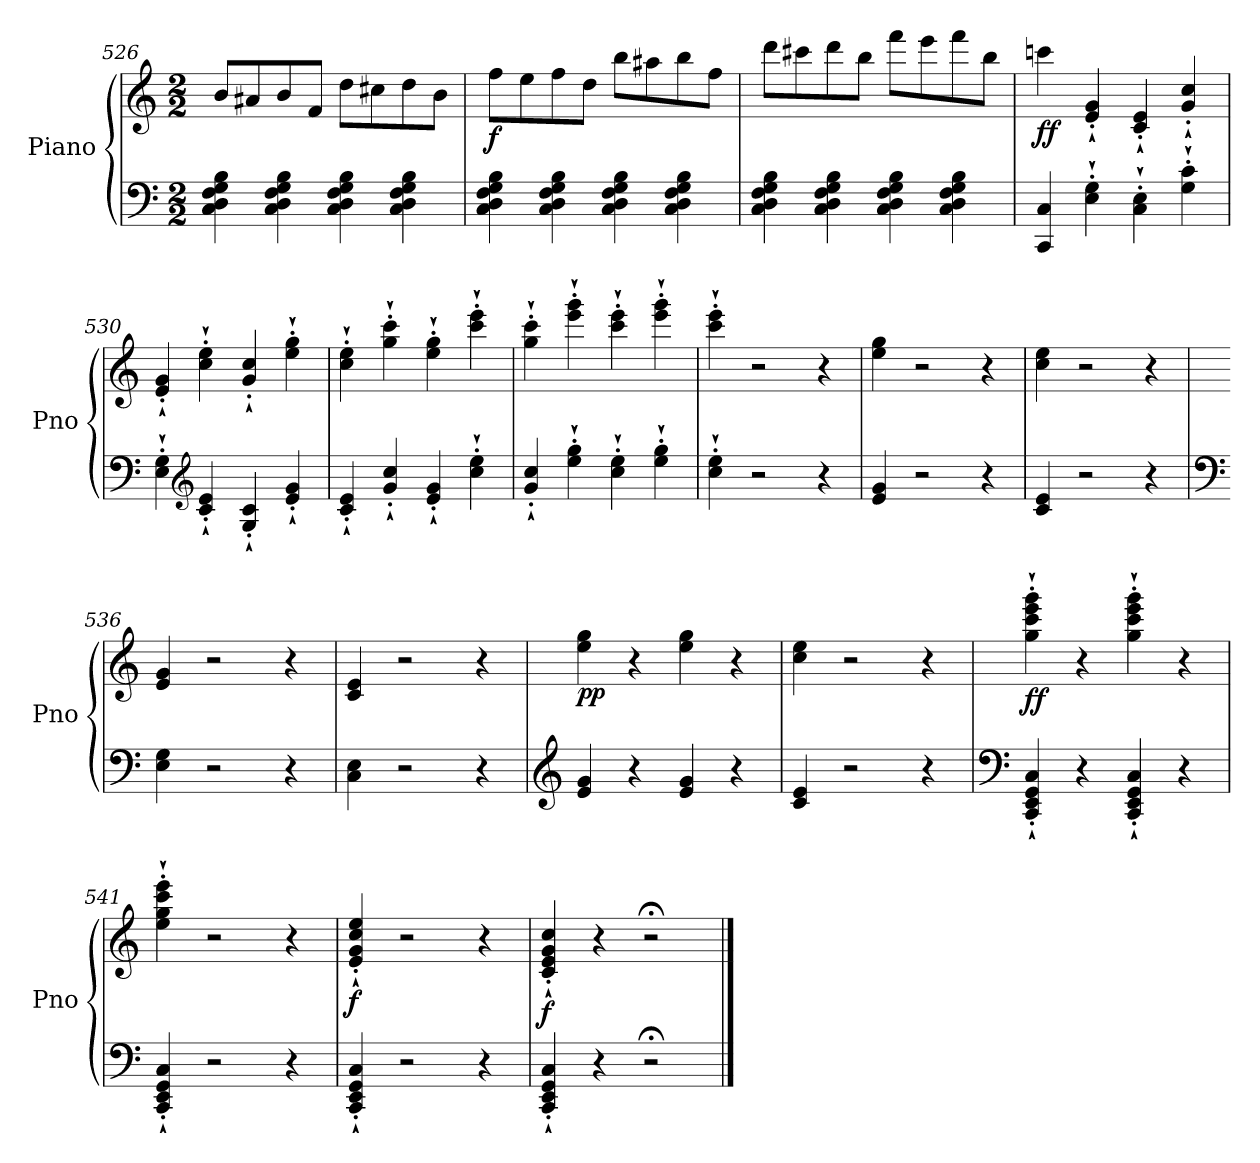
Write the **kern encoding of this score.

**kern	**kern	**dynam
*part1	*part1	*part1
*staff2	*staff1	*staff1/2
*I"Piano	*	*
*I'Pno	*	*
*clefF4	*clefG2	*
*k[]	*k[]	*
*M2/2	*M2/2	*
=526	=526	=526
4C\ 4D\ 4F\ 4G\ 4B\	8b/L	.
.	8a#X/	.
4C\ 4D\ 4F\ 4G\ 4B\	8b/	.
.	8f/J	.
4C\ 4D\ 4F\ 4G\ 4B\	8dd\L	.
.	8cc#X\	.
4C\ 4D\ 4F\ 4G\ 4B\	8dd\	.
.	8b\J	.
!!LO:LB:g=z
=527	=527	=527
!	!	!LO:DY:b
4C\ 4D\ 4F\ 4G\ 4B\	8ff\L	f
.	8ee\	.
4C\ 4D\ 4F\ 4G\ 4B\	8ff\	.
.	8dd\J	.
4C\ 4D\ 4F\ 4G\ 4B\	8bb\L	.
.	8aa#X\	.
4C\ 4D\ 4F\ 4G\ 4B\	8bb\	.
.	8ff\J	.
=528	=528	=528
4C\ 4D\ 4F\ 4G\ 4B\	8ddd\L	.
.	8ccc#X\	.
4C\ 4D\ 4F\ 4G\ 4B\	8ddd\	.
.	8bb\J	.
4C\ 4D\ 4F\ 4G\ 4B\	8fff\L	.
.	8eee\	.
4C\ 4D\ 4F\ 4G\ 4B\	8fff\	.
.	8bb\J	.
=529	=529	=529
!	!	!LO:DY:b
4CC/ 4C/	4cccn\	ff
4E\'` 4G\'`	4e/'` 4g/'`	.
4C\'` 4E\'`	4c/'` 4e/'`	.
4G\'` 4c\'`	4g/'` 4cc/'`	.
=530	=530	=530
4E\'` 4G\'`	4e/'` 4g/'`	.
*clefG2	*	*
4c/'` 4e/'`	4cc\'` 4ee\'`	.
4G/'` 4c/'`	4g/'` 4cc/'`	.
4e/'` 4g/'`	4ee\'` 4gg\'`	.
=531	=531	=531
4c/'` 4e/'`	4cc\'` 4ee\'`	.
4g/'` 4cc/'`	4gg\'` 4ccc\'`	.
4e/'` 4g/'`	4ee\'` 4gg\'`	.
4cc\'` 4ee\'`	4ccc\'` 4eee\'`	.
=532	=532	=532
4g/'` 4cc/'`	4gg\'` 4ccc\'`	.
4ee\'` 4gg\'`	4eee\'` 4ggg\'`	.
4cc\'` 4ee\'`	4ccc\'` 4eee\'`	.
4ee\'` 4gg\'`	4eee\'` 4ggg\'`	.
!!LO:LB:g=z
=533	=533	=533
4cc\'` 4ee\'`	4ccc\'` 4eee\'`	.
2r	2r	.
4r	4r	.
=534	=534	=534
!	!	!LO:DY:b
4e/ 4g/	4ee\ 4gg\	other-dynamics
2r	2r	.
4r	4r	.
=535	=535	=535
4c/ 4e/	4cc\ 4ee\	.
2r	2r	.
4r	4r	.
=536	=536	=536
*clefF4	*	*
4E\ 4G\	4e/ 4g/	.
2r	2r	.
4r	4r	.
=537	=537	=537
4C\ 4E\	4c/ 4e/	.
2r	2r	.
4r	4r	.
=538	=538	=538
*clefG2	*	*
!	!	!LO:DY:b
4e/ 4g/	4ee\ 4gg\	pp
4r	4r	.
4e/ 4g/	4ee\ 4gg\	.
4r	4r	.
=539	=539	=539
4c/ 4e/	4cc\ 4ee\	.
2r	2r	.
4r	4r	.
=540	=540	=540
*clefF4	*	*
!	!	!LO:DY:b
4CC/'` 4EE/'` 4GG/'` 4C/'`	4gg\'` 4ccc\'` 4eee\'` 4ggg\'`	ff
4r	4r	.
4CC/'` 4EE/'` 4GG/'` 4C/'`	4gg\'` 4ccc\'` 4eee\'` 4ggg\'`	.
4r	4r	.
=541	=541	=541
4CC/'` 4EE/'` 4GG/'` 4C/'`	4ee\'` 4gg\'` 4ccc\'` 4eee\'`	.
2r	2r	.
4r	4r	.
=542	=542	=542
!	!	!LO:DY:b
4CC/'` 4EE/'` 4GG/'` 4C/'`	4e/'` 4g/'` 4cc/'` 4ee/'`	f
2r	2r	.
4r	4r	.
=543	=543	=543
!	!	!LO:DY:b
4CC/'` 4EE/'` 4GG/'` 4C/'`	4c/'` 4e/'` 4g/'` 4cc/'`	f
4r	4r	.
2r;<	2r;<	.
==	==	==
*-	*-	*-
